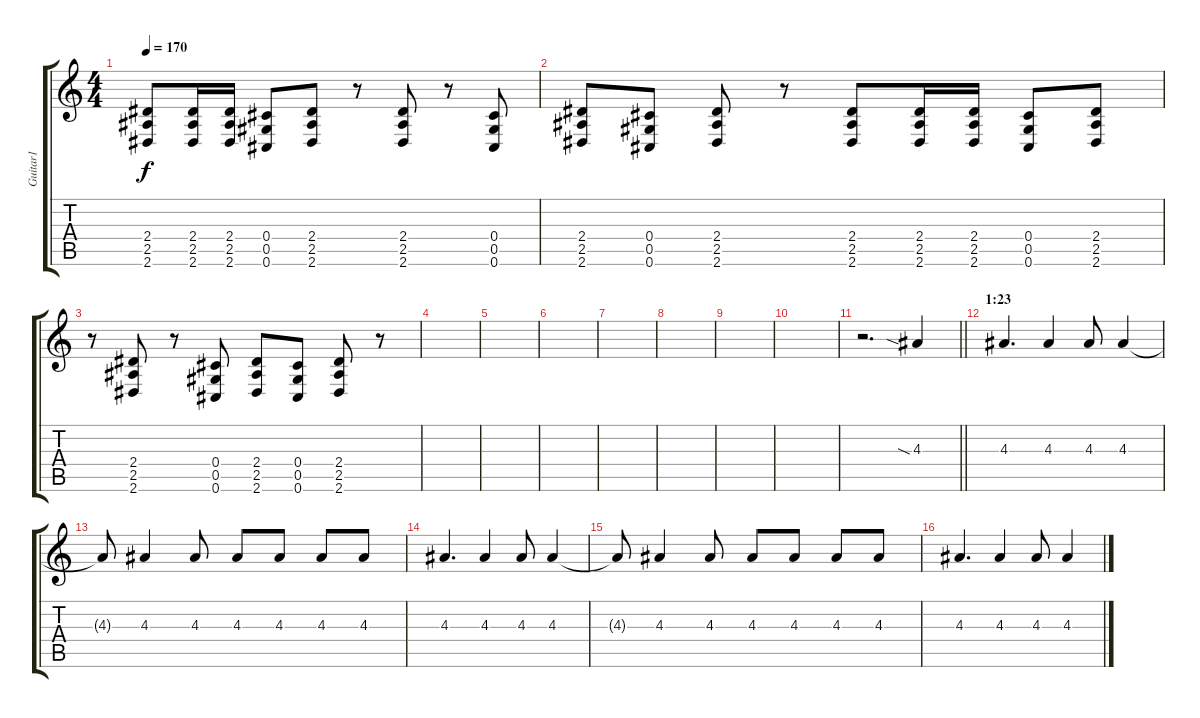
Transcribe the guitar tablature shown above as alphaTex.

\track ("Guitar1" "Guitar1") {instrument electricguitarclean}
\staff {score tabs}
\tuning (Eb4 Bb3 Gb3 Db3 Ab2 Db2) {hide}
\ts (4 4)
\tempo 170
\clef g2
\ks c
(2.4 2.5 2.6).8{dy f volume 12 instrument distortionguitar} (2.4 2.5 2.6).16 (2.4 2.5 2.6).16 (0.4 0.5 0.6).8 (2.4 2.5 2.6).8 r.8 (2.4 2.5 2.6).8 r.8 (0.4 0.5 0.6).8 |
(2.4 2.5 2.6).8 (0.4 0.5 0.6).8 (2.4 2.5 2.6).8 r.8 (2.4 2.5 2.6).8 (2.4 2.5 2.6).16 (2.4 2.5 2.6).16 (0.4 0.5 0.6).8 (2.4 2.5 2.6).8 |
r.8 (2.4 2.5 2.6).8 r.8 (0.4 0.5 0.6).8 (2.4 2.5 2.6).8 (0.4 0.5 0.6).8 (2.4 2.5 2.6).8 r.8 |
|
|
|
|
|
|
|
\barLineRight lightlight
r.2{d volume 10} 4.3{sia}.4 |
\section ("" "1:23")
4.3.4{d} 4.3.4 4.3.8 4.3.4 |
4.3{t}.8 4.3.4 4.3.8 4.3.8 4.3.8 4.3.8 4.3.8 |
4.3.4{d} 4.3.4 4.3.8 4.3.4 |
4.3{t}.8 4.3.4 4.3.8 4.3.8 4.3.8 4.3.8 4.3.8 |
4.3.4{d} 4.3.4 4.3.8 4.3.4
